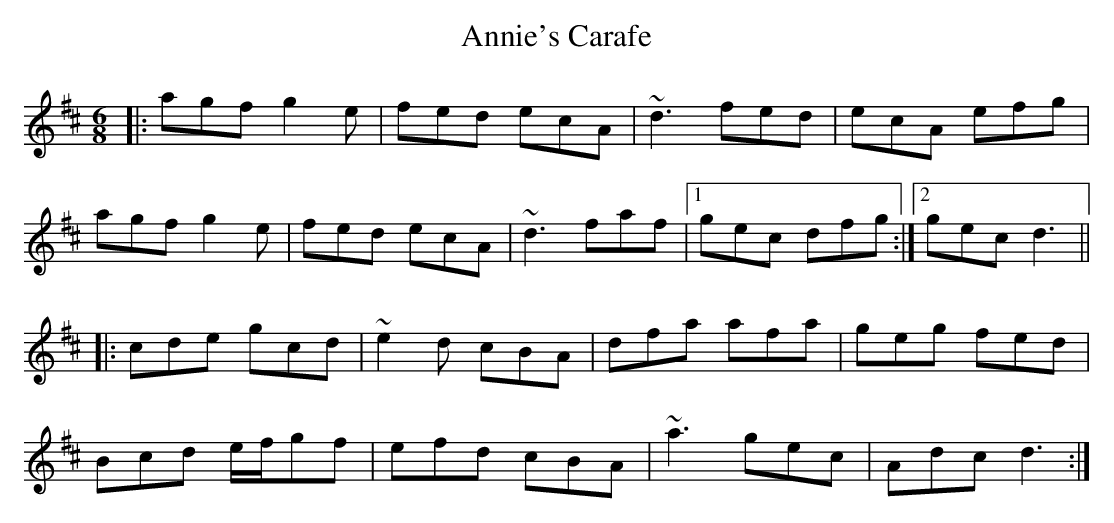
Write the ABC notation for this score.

X:1
T: Annie's Carafe
M: 6/8
L: 1/8
K: Dmaj
|:agf g2e|fed ecA|~d3 fed|ecA efg|
agf g2e|fed ecA|~d3 faf|1 gec dfg:|2 gec d3||
|:cde gcd|~e2d cBA|dfa afa|geg fed|
Bcd e/f/gf|efd cBA|~a3 gec|Adc d3:|
